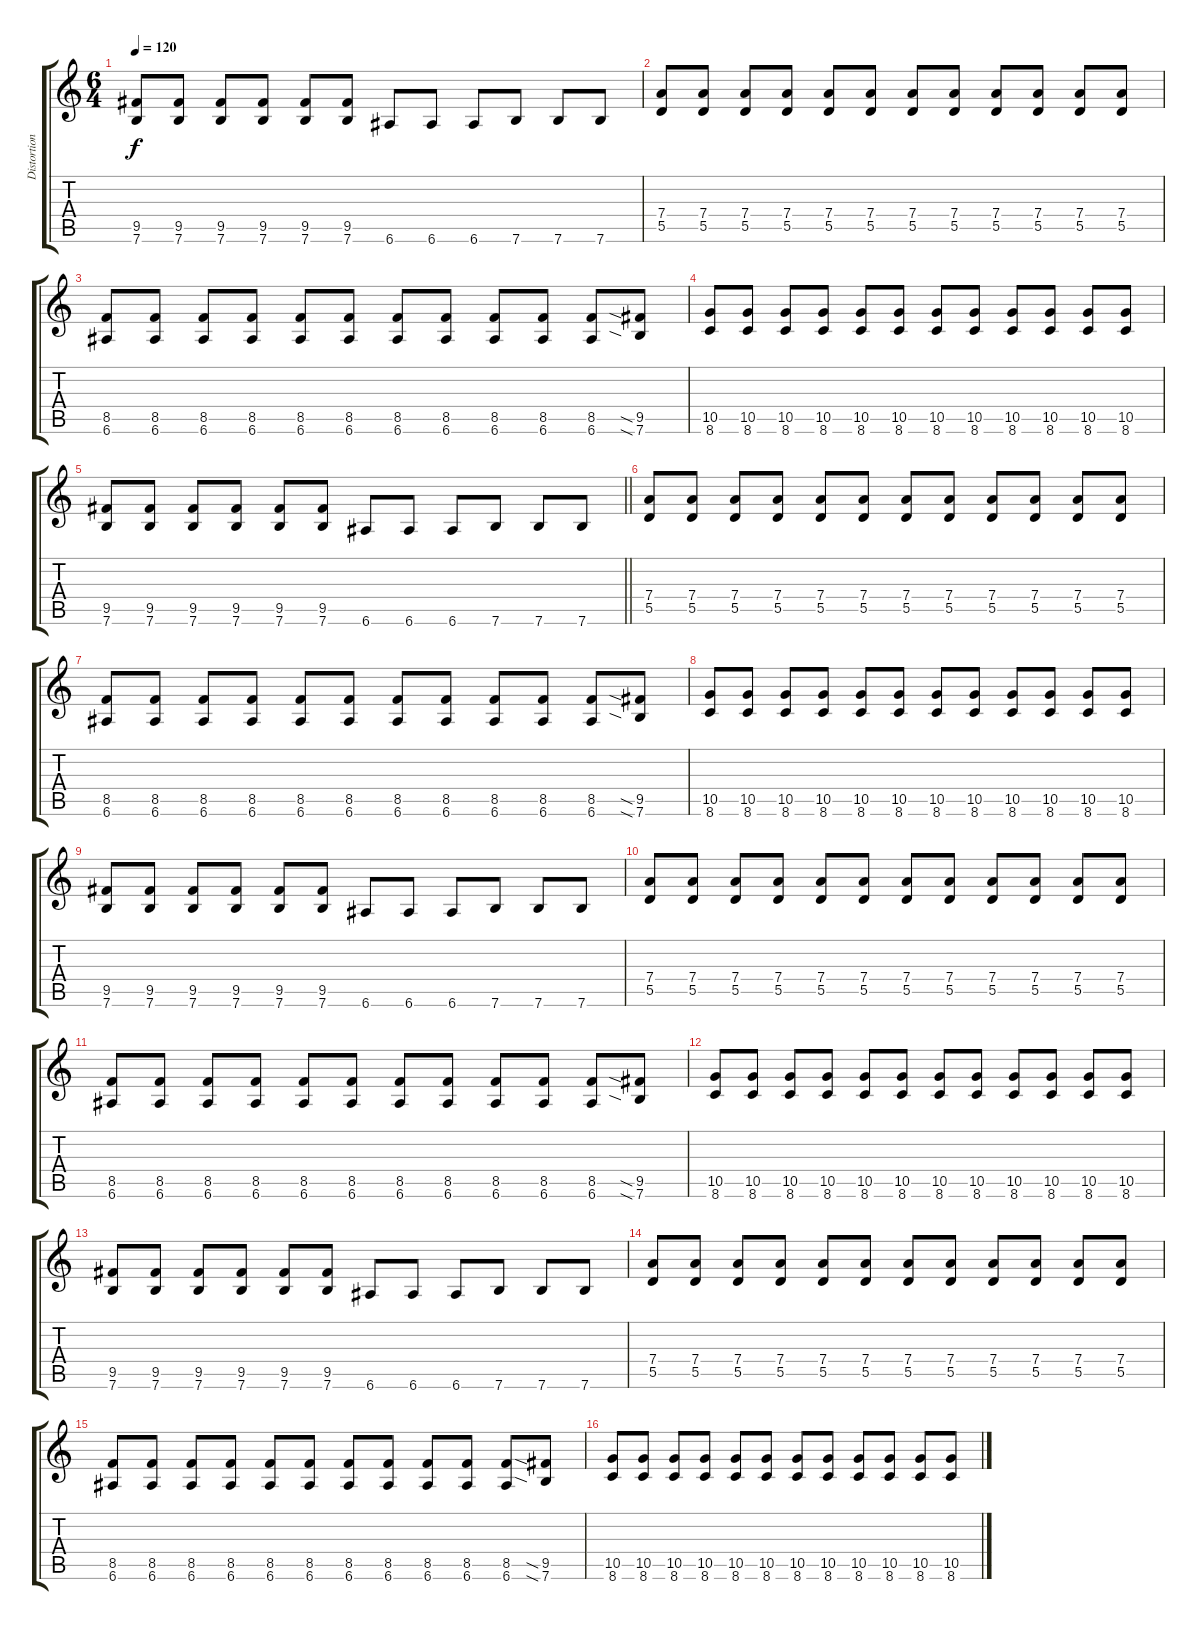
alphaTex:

\track ("Distortion Guitar" "Distortion") {instrument distortionguitar}
\staff {score tabs}
\tuning (E4 B3 G3 D3 A2 E2) {hide}
\ts (6 4)
\tempo 120
\clef g2
\ks c
(9.5 7.6).8{dy f} (9.5 7.6).8 (9.5 7.6).8 (9.5 7.6).8 (9.5 7.6).8 (9.5 7.6).8 6.6.8 6.6.8 6.6.8 7.6.8 7.6.8 7.6.8 |
(7.4 5.5).8 (7.4 5.5).8 (7.4 5.5).8 (7.4 5.5).8 (7.4 5.5).8 (7.4 5.5).8 (7.4 5.5).8 (7.4 5.5).8 (7.4 5.5).8 (7.4 5.5).8 (7.4 5.5).8 (7.4 5.5).8 |
(8.5 6.6).8 (8.5 6.6).8 (8.5 6.6).8 (8.5 6.6).8 (8.5 6.6).8 (8.5 6.6).8 (8.5 6.6).8 (8.5 6.6).8 (8.5 6.6).8 (8.5 6.6).8 (8.5 6.6).8 (9.5{sia} 7.6{sia}).8 |
(10.5 8.6).8 (10.5 8.6).8 (10.5 8.6).8 (10.5 8.6).8 (10.5 8.6).8 (10.5 8.6).8 (10.5 8.6).8 (10.5 8.6).8 (10.5 8.6).8 (10.5 8.6).8 (10.5 8.6).8 (10.5 8.6).8 |
\barLineRight lightlight
(9.5 7.6).8 (9.5 7.6).8 (9.5 7.6).8 (9.5 7.6).8 (9.5 7.6).8 (9.5 7.6).8 6.6.8 6.6.8 6.6.8 7.6.8 7.6.8 7.6.8 |
(7.4 5.5).8 (7.4 5.5).8 (7.4 5.5).8 (7.4 5.5).8 (7.4 5.5).8 (7.4 5.5).8 (7.4 5.5).8 (7.4 5.5).8 (7.4 5.5).8 (7.4 5.5).8 (7.4 5.5).8 (7.4 5.5).8 |
(8.5 6.6).8 (8.5 6.6).8 (8.5 6.6).8 (8.5 6.6).8 (8.5 6.6).8 (8.5 6.6).8 (8.5 6.6).8 (8.5 6.6).8 (8.5 6.6).8 (8.5 6.6).8 (8.5 6.6).8 (9.5{sia} 7.6{sia}).8 |
(10.5 8.6).8 (10.5 8.6).8 (10.5 8.6).8 (10.5 8.6).8 (10.5 8.6).8 (10.5 8.6).8 (10.5 8.6).8 (10.5 8.6).8 (10.5 8.6).8 (10.5 8.6).8 (10.5 8.6).8 (10.5 8.6).8 |
(9.5 7.6).8 (9.5 7.6).8 (9.5 7.6).8 (9.5 7.6).8 (9.5 7.6).8 (9.5 7.6).8 6.6.8 6.6.8 6.6.8 7.6.8 7.6.8 7.6.8 |
(7.4 5.5).8 (7.4 5.5).8 (7.4 5.5).8 (7.4 5.5).8 (7.4 5.5).8 (7.4 5.5).8 (7.4 5.5).8 (7.4 5.5).8 (7.4 5.5).8 (7.4 5.5).8 (7.4 5.5).8 (7.4 5.5).8 |
(8.5 6.6).8 (8.5 6.6).8 (8.5 6.6).8 (8.5 6.6).8 (8.5 6.6).8 (8.5 6.6).8 (8.5 6.6).8 (8.5 6.6).8 (8.5 6.6).8 (8.5 6.6).8 (8.5 6.6).8 (9.5{sia} 7.6{sia}).8 |
(10.5 8.6).8 (10.5 8.6).8 (10.5 8.6).8 (10.5 8.6).8 (10.5 8.6).8 (10.5 8.6).8 (10.5 8.6).8 (10.5 8.6).8 (10.5 8.6).8 (10.5 8.6).8 (10.5 8.6).8 (10.5 8.6).8 |
(9.5 7.6).8 (9.5 7.6).8 (9.5 7.6).8 (9.5 7.6).8 (9.5 7.6).8 (9.5 7.6).8 6.6.8 6.6.8 6.6.8 7.6.8 7.6.8 7.6.8 |
(7.4 5.5).8 (7.4 5.5).8 (7.4 5.5).8 (7.4 5.5).8 (7.4 5.5).8 (7.4 5.5).8 (7.4 5.5).8 (7.4 5.5).8 (7.4 5.5).8 (7.4 5.5).8 (7.4 5.5).8 (7.4 5.5).8 |
(8.5 6.6).8 (8.5 6.6).8 (8.5 6.6).8 (8.5 6.6).8 (8.5 6.6).8 (8.5 6.6).8 (8.5 6.6).8 (8.5 6.6).8 (8.5 6.6).8 (8.5 6.6).8 (8.5 6.6).8 (9.5{sia} 7.6{sia}).8 |
(10.5 8.6).8 (10.5 8.6).8 (10.5 8.6).8 (10.5 8.6).8 (10.5 8.6).8 (10.5 8.6).8 (10.5 8.6).8 (10.5 8.6).8 (10.5 8.6).8 (10.5 8.6).8 (10.5 8.6).8 (10.5 8.6).8
